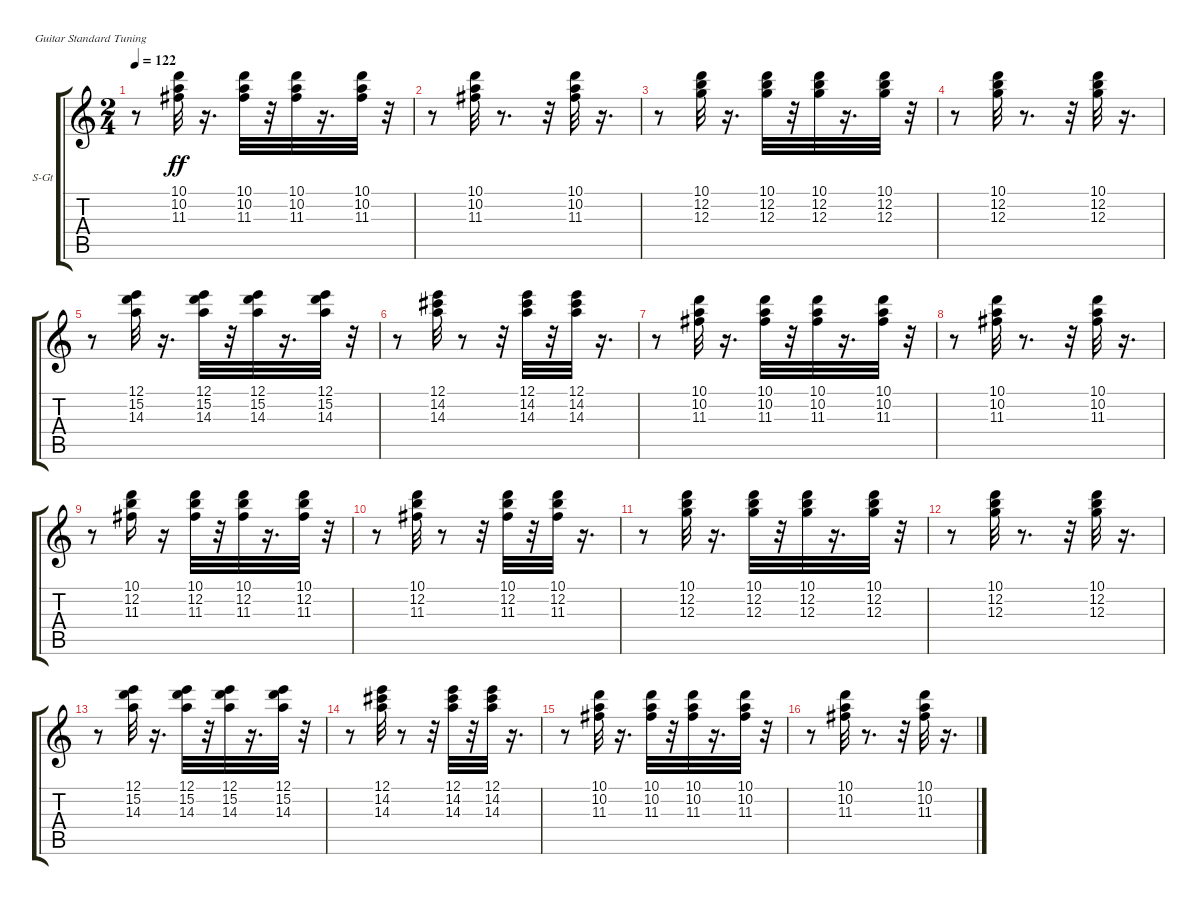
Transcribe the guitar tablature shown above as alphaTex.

\bracketExtendMode groupsimilarinstruments
\firstSystemTrackNameOrientation horizontal
\otherSystemsTrackNameOrientation horizontal
\track ("Гитара 2" "S-Gt") {instrument rockorgan}
\staff {score tabs}
\tuning (E4 B3 G3 D3 A2 E2)
\displaytranspose 12
\ts (2 4)
\tempo 122
\clef g2
\ks c
r.8{dy ff} (10.1 10.2 11.3).32 r.16{d} (10.1 10.2 11.3).32 r.32 (10.1 10.2 11.3).32 r.16{d} (10.1 10.2 11.3).32 r.32 |
r.8 (10.1 10.2 11.3).32 r.8{d} r.32 (10.1 10.2 11.3).32 r.16{d} |
r.8 (10.1 12.2 12.3).32 r.16{d} (10.1 12.2 12.3).32 r.32 (10.1 12.2 12.3).32 r.16{d} (10.1 12.2 12.3).32 r.32 |
r.8 (10.1 12.2 12.3).32 r.8{d} r.32 (10.1 12.2 12.3).32 r.16{d} |
r.8 (12.1 15.2 14.3).32 r.16{d} (12.1 15.2 14.3).32 r.32 (12.1 15.2 14.3).32 r.16{d} (12.1 15.2 14.3).32 r.32 |
r.8 (12.1 14.2 14.3).32 r.8 r.32 (12.1 14.2 14.3).32 r.32 (12.1 14.2 14.3).32 r.16{d} |
r.8 (10.1 10.2 11.3).32 r.16{d} (10.1 10.2 11.3).32 r.32 (10.1 10.2 11.3).32 r.16{d} (10.1 10.2 11.3).32 r.32 |
r.8 (10.1 10.2 11.3).32 r.8{d} r.32 (10.1 10.2 11.3).32 r.16{d} |
r.8 (10.1 12.2 11.3).16 r.16 (10.1 12.2 11.3).32 r.32 (10.1 12.2 11.3).32 r.16{d} (10.1 12.2 11.3).32 r.32 |
r.8 (10.1 12.2 11.3).32 r.8 r.32 (10.1 12.2 11.3).32 r.32 (10.1 12.2 11.3).32 r.16{d} |
r.8 (10.1 12.2 12.3).32 r.16{d} (10.1 12.2 12.3).32 r.32 (10.1 12.2 12.3).32 r.16{d} (10.1 12.2 12.3).32 r.32 |
r.8 (10.1 12.2 12.3).32 r.8{d} r.32 (10.1 12.2 12.3).32 r.16{d} |
r.8 (12.1 15.2 14.3).32 r.16{d} (12.1 15.2 14.3).32 r.32 (12.1 15.2 14.3).32 r.16{d} (12.1 15.2 14.3).32 r.32 |
r.8 (12.1 14.2 14.3).32 r.8 r.32 (12.1 14.2 14.3).32 r.32 (12.1 14.2 14.3).32 r.16{d} |
r.8 (10.1 10.2 11.3).32 r.16{d} (10.1 10.2 11.3).32 r.32 (10.1 10.2 11.3).32 r.16{d} (10.1 10.2 11.3).32 r.32 |
r.8 (10.1 10.2 11.3).32 r.8{d} r.32 (10.1 10.2 11.3).32 r.16{d}
